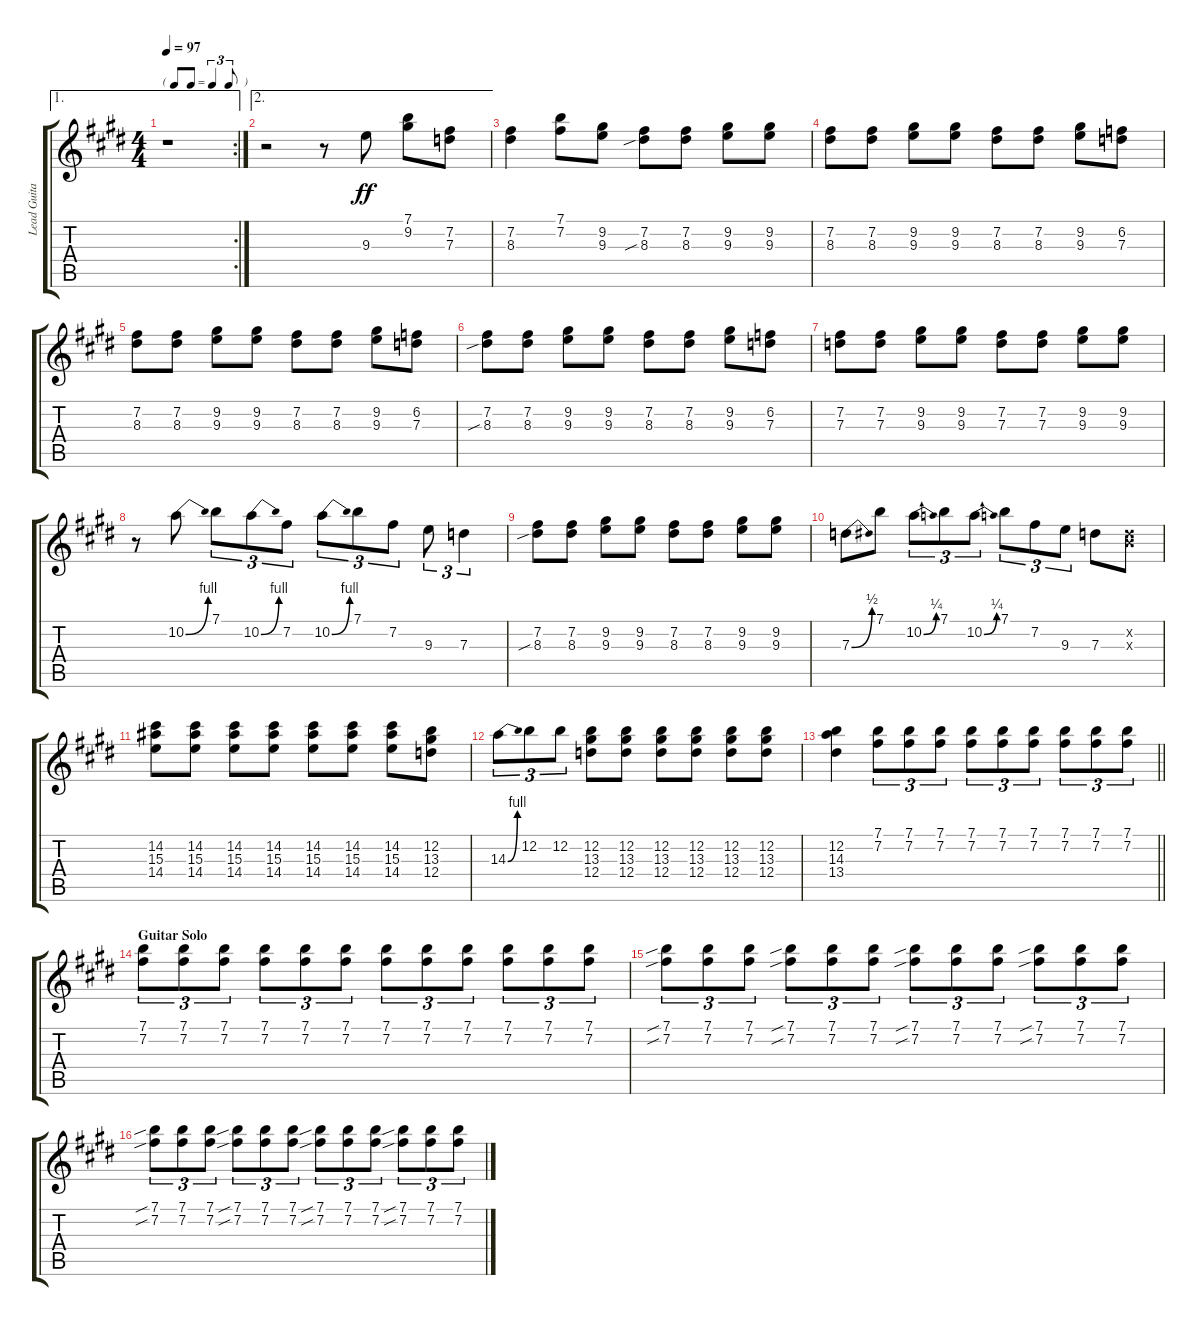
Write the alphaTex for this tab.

\track ("Lead Guitar 2" "Lead Guita") {instrument acousticguitarsteel}
\staff {score tabs}
\tuning (E4 B3 G3 D3 A2 E2) {hide}
\ae 1
\rc 2
\ts (4 4)
\tf triplet8th
\tempo 97
\clef g2
\ks c#minor
r.1{dy f} |
\ae 2
\ks e
r.2 r.8 9.3.8{dy ff} (7.1 9.2).8 (7.2 7.3).8 |
\ks c#minor
(7.2 8.3).4 (7.1 7.2).8 (9.2 9.3).8 (7.2 8.3{sib}).8 (7.2 8.3).8 (9.2 9.3).8 (9.2 9.3).8 |
\ks e
(7.2 8.3).8 (7.2 8.3).8 (9.2 9.3).8 (9.2 9.3).8 (7.2 8.3).8 (7.2 8.3).8 (9.2 9.3).8 (6.2 7.3).8 |
\ks c#minor
(7.2 8.3).8 (7.2 8.3).8 (9.2 9.3).8 (9.2 9.3).8 (7.2 8.3).8 (7.2 8.3).8 (9.2 9.3).8 (6.2 7.3).8 |
(7.2 8.3{sib}).8 (7.2 8.3).8 (9.2 9.3).8 (9.2 9.3).8 (7.2 8.3).8 (7.2 8.3).8 (9.2 9.3).8 (6.2 7.3).8 |
\ks e
(7.2 7.3).8 (7.2 7.3).8 (9.2 9.3).8 (9.2 9.3).8 (7.2 7.3).8 (7.2 7.3).8 (9.2 9.3).8 (9.2 9.3).8 |
\ks c#minor
r.8 10.2{be (bend 0 0 60 4)}.8 7.1.8{tu (3 2)} 10.2{be (bend 0 0 60 4)}.8{tu (3 2)} 7.2.8{tu (3 2)} 10.2{be (bend 0 0 60 4)}.8{tu (3 2)} 7.1.8{tu (3 2)} 7.2.8{tu (3 2)} 9.3.8{tu (3 2)} 7.3.4{tu (3 2)} |
(7.2 8.3{sib}).8 (7.2 8.3).8 (9.2 9.3).8 (9.2 9.3).8 (7.2 8.3).8 (7.2 8.3).8 (9.2 9.3).8 (9.2 9.3).8 |
\ks e
7.3{be (bend 0 0 60 2)}.8 7.1.8 10.2{be (bend 0 0 60 1)}.8{tu (3 2)} 7.1.8{tu (3 2)} 10.2{be (bend 0 0 60 1)}.8{tu (3 2)} 7.1.8{tu (3 2)} 7.2.8{tu (3 2)} 9.3.8{tu (3 2)} 7.3.8 (0.2{x} 7.3{x}).8 |
\ks c#minor
(14.2 15.3 14.4).8 (14.2 15.3 14.4).8 (14.2 15.3 14.4).8 (14.2 15.3 14.4).8 (14.2 15.3 14.4).8 (14.2 15.3 14.4).8 (14.2 15.3 14.4).8 (12.2 13.3 12.4).8 |
14.3{be (bend 0 0 60 4)}.8{tu (3 2)} 12.2.8{tu (3 2)} 12.2.8{tu (3 2)} (12.2 13.3 12.4).8 (12.2 13.3 12.4).8 (12.2 13.3 12.4).8 (12.2 13.3 12.4).8 (12.2 13.3 12.4).8 (12.2 13.3 12.4).8 |
\barLineRight lightlight
\ks e
(12.2 14.3 13.4).4 (7.1 7.2).8{tu (3 2)} (7.1 7.2).8{tu (3 2)} (7.1 7.2).8{tu (3 2)} (7.1 7.2).8{tu (3 2)} (7.1 7.2).8{tu (3 2)} (7.1 7.2).8{tu (3 2)} (7.1 7.2).8{tu (3 2)} (7.1 7.2).8{tu (3 2)} (7.1 7.2).8{tu (3 2)} |
\section ("" "Guitar Solo")
\ks c#minor
(7.1 7.2).8{tu (3 2)} (7.1 7.2).8{tu (3 2)} (7.1 7.2).8{tu (3 2)} (7.1 7.2).8{tu (3 2)} (7.1 7.2).8{tu (3 2)} (7.1 7.2).8{tu (3 2)} (7.1 7.2).8{tu (3 2)} (7.1 7.2).8{tu (3 2)} (7.1 7.2).8{tu (3 2)} (7.1 7.2).8{tu (3 2)} (7.1 7.2).8{tu (3 2)} (7.1 7.2).8{tu (3 2)} |
(7.1{sib} 7.2{sib}).8{tu (3 2)} (7.1 7.2).8{tu (3 2)} (7.1 7.2).8{tu (3 2)} (7.1{sib} 7.2{sib}).8{tu (3 2)} (7.1 7.2).8{tu (3 2)} (7.1 7.2).8{tu (3 2)} (7.1{sib} 7.2{sib}).8{tu (3 2)} (7.1 7.2).8{tu (3 2)} (7.1 7.2).8{tu (3 2)} (7.1{sib} 7.2{sib}).8{tu (3 2)} (7.1 7.2).8{tu (3 2)} (7.1 7.2).8{tu (3 2)} |
\ks e
(7.1{sib} 7.2{sib}).8{tu (3 2)} (7.1 7.2).8{tu (3 2)} (7.1 7.2).8{tu (3 2)} (7.1{sib} 7.2{sib}).8{tu (3 2)} (7.1 7.2).8{tu (3 2)} (7.1 7.2).8{tu (3 2)} (7.1{sib} 7.2{sib}).8{tu (3 2)} (7.1 7.2).8{tu (3 2)} (7.1 7.2).8{tu (3 2)} (7.1{sib} 7.2{sib}).8{tu (3 2)} (7.1 7.2).8{tu (3 2)} (7.1 7.2).8{tu (3 2)}
